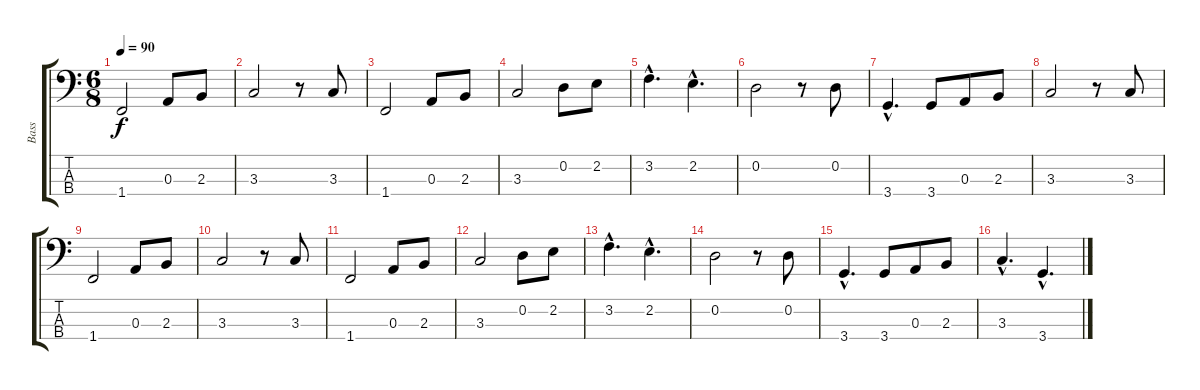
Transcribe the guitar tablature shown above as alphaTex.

\track ("Bass" "Bass") {instrument fretlessbass}
\staff {score tabs}
\tuning (G2 D2 A1 E1) {hide}
\ts (6 8)
\tempo 90
\clef f4
\ks c
1.4.2{dy f} 0.3.8 2.3.8 |
3.3.2 r.8 3.3.8 |
1.4.2 0.3.8 2.3.8 |
3.3.2 0.2.8 2.2.8 |
3.2{hac}.4{d} 2.2{hac}.4{d} |
0.2.2 r.8 0.2.8 |
3.4{hac}.4{d} 3.4.8 0.3.8 2.3.8 |
3.3.2 r.8 3.3.8 |
1.4.2 0.3.8 2.3.8 |
3.3.2 r.8 3.3.8 |
1.4.2 0.3.8 2.3.8 |
3.3.2 0.2.8 2.2.8 |
3.2{hac}.4{d} 2.2{hac}.4{d} |
0.2.2 r.8 0.2.8 |
3.4{hac}.4{d} 3.4.8 0.3.8 2.3.8 |
3.3{hac}.4{d} 3.4{hac}.4{d}
